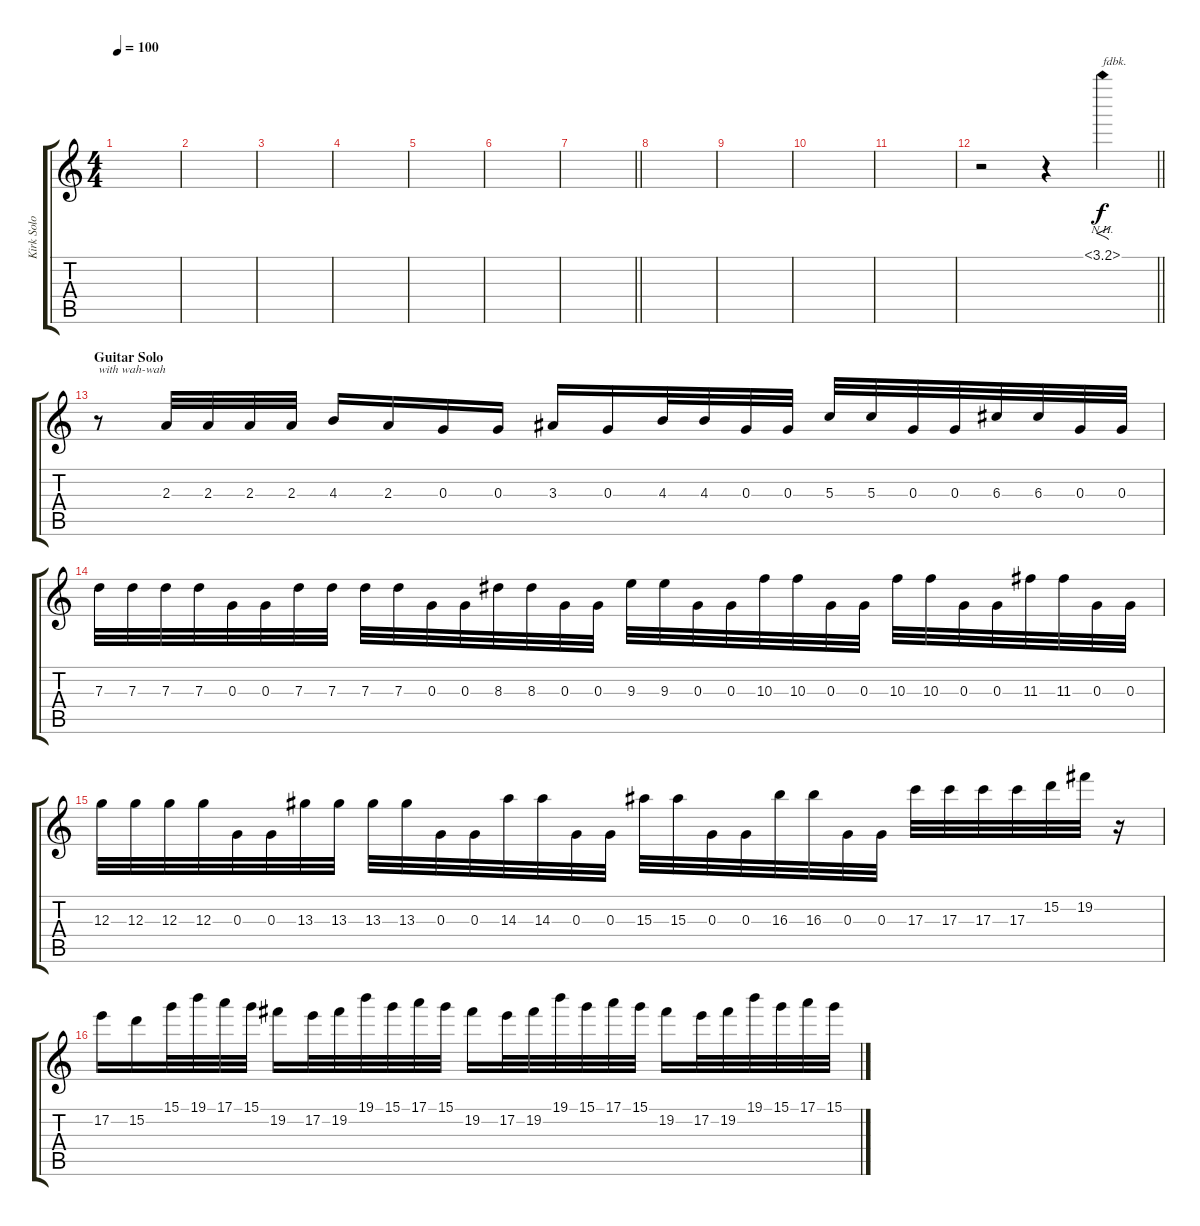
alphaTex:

\track ("Kirk Solo " "Kirk Solo ") {instrument distortionguitar}
\staff {score tabs}
\tuning (E4 B3 G3 D3 A2 E2) {hide}
\ts (4 4)
\tempo 100
\clef g2
\ks c
|
|
|
|
|
|
\barLineRight lightlight
|
|
|
|
|
\barLineRight lightlight
r.2 r.4 3.1{nh}.4{f txt "fdbk."} |
\section ("" "Guitar Solo")
r.8{txt "with wah-wah"} 2.3.32 2.3.32 2.3.32 2.3.32 4.3.16 2.3.16 0.3.16 0.3.16 3.3.16 0.3.16 4.3.32 4.3.32 0.3.32 0.3.32 5.3.32 5.3.32 0.3.32 0.3.32 6.3.32 6.3.32 0.3.32 0.3.32 |
7.3.32 7.3.32 7.3.32 7.3.32 0.3.32 0.3.32 7.3.32 7.3.32 7.3.32 7.3.32 0.3.32 0.3.32 8.3.32 8.3.32 0.3.32 0.3.32 9.3.32 9.3.32 0.3.32 0.3.32 10.3.32 10.3.32 0.3.32 0.3.32 10.3.32 10.3.32 0.3.32 0.3.32 11.3.32 11.3.32 0.3.32 0.3.32 |
12.3.32 12.3.32 12.3.32 12.3.32 0.3.32 0.3.32 13.3.32 13.3.32 13.3.32 13.3.32 0.3.32 0.3.32 14.3.32 14.3.32 0.3.32 0.3.32 15.3.32 15.3.32 0.3.32 0.3.32 16.3.32 16.3.32 0.3.32 0.3.32 17.3.32 17.3.32 17.3.32 17.3.32 15.2.32 19.2.32 r.16 |
17.2.16 15.2.16 15.1.32 19.1.32 17.1.32 15.1.32 19.2.16 17.2.32 19.2.32 19.1.32 15.1.32 17.1.32 15.1.32 19.2.16 17.2.32 19.2.32 19.1.32 15.1.32 17.1.32 15.1.32 19.2.16 17.2.32 19.2.32 19.1.32 15.1.32 17.1.32 15.1.32
